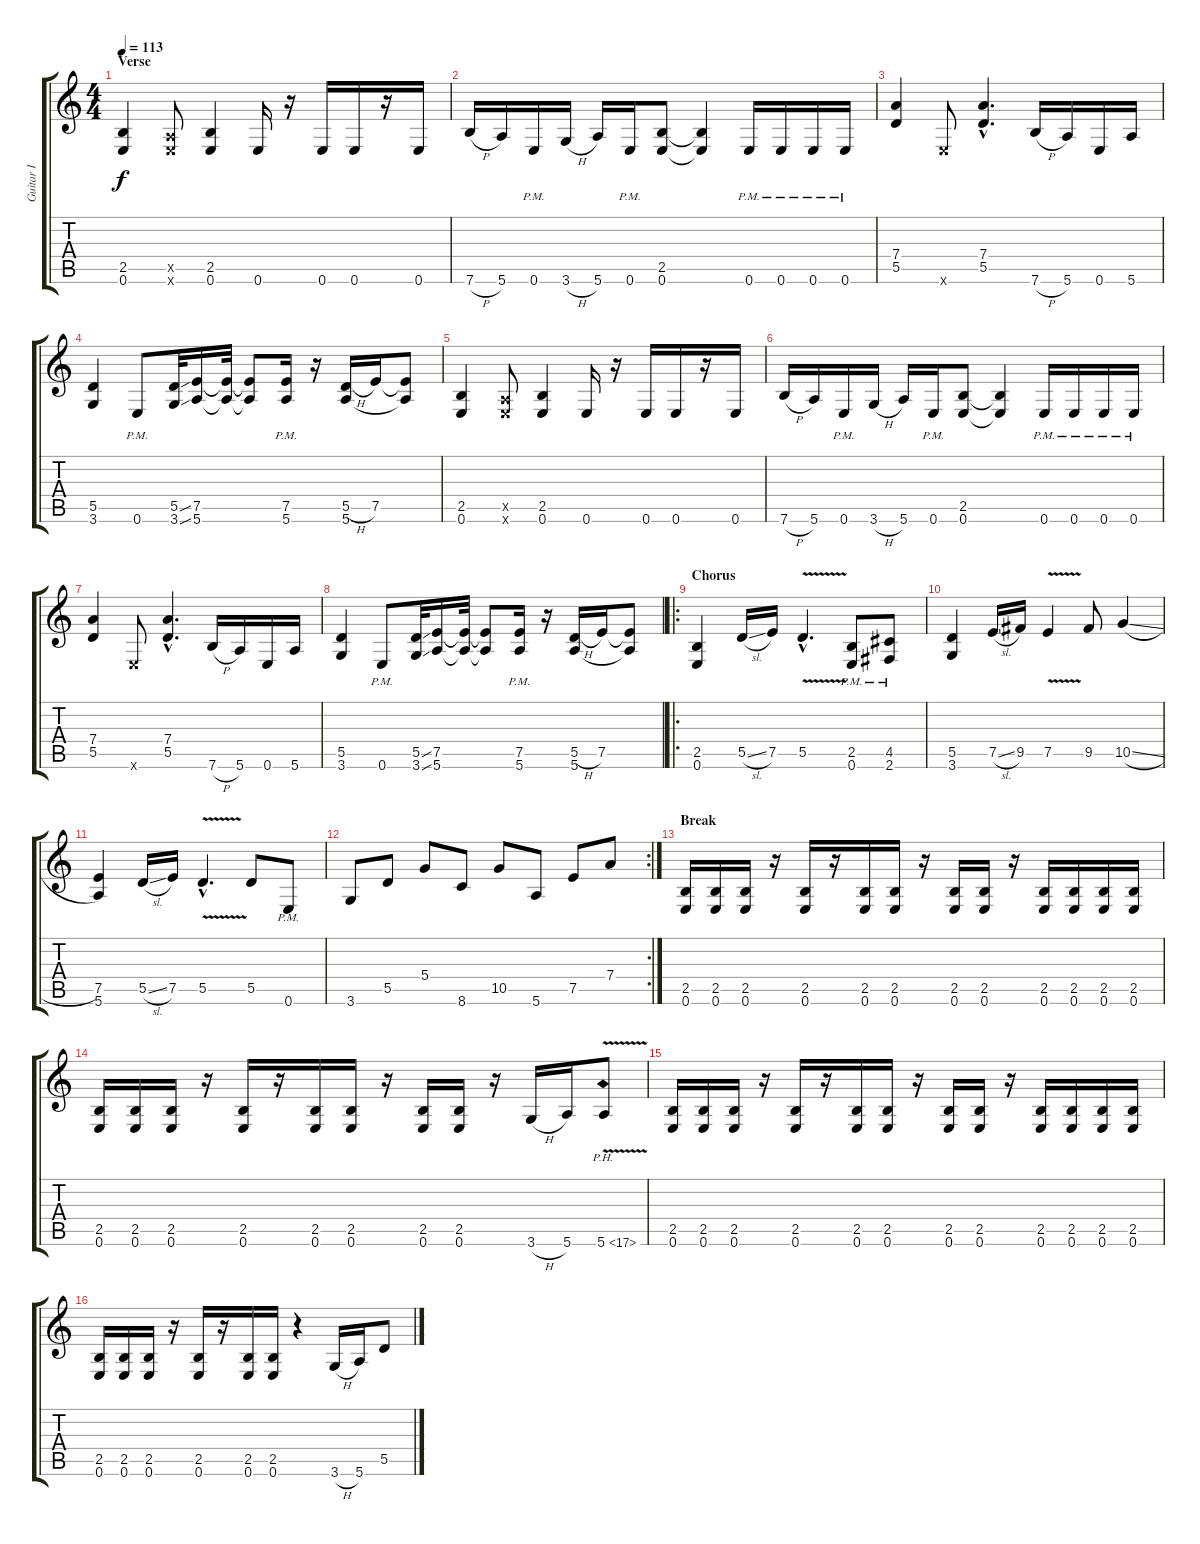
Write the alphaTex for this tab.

\track ("Guitar I" "Guitar I") {instrument overdrivenguitar}
\staff {score tabs}
\tuning (E4 B3 G3 D3 A2 E2) {hide}
\ts (4 4)
\section ("" "Verse")
\tempo 113
\clef g2
\ks c
(2.5 0.6).4{dy f} (0.5{x} 0.6{x}).8 (2.5 0.6).4 0.6.16 r.16 0.6.16 0.6.16 r.16 0.6.16 |
7.6{h}.16 5.6.16 0.6{pm}.16 3.6{h}.16 5.6.16 0.6{pm}.16 (2.5 0.6).8 (2.5{t} 0.6{t}).4 0.6{pm}.16 0.6{pm}.16 0.6{pm}.16 0.6{pm}.16 |
(7.4 5.5).4 0.6{x}.8 (7.4{hac} 5.5{hac}).4{d} 7.6{h}.16 5.6.16 0.6.16 5.6.16 |
(5.5 3.6).4 0.6{pm}.8 (5.5{ss} 3.6{ss}).32 (7.5 5.6).16 (7.5{t} 5.6{t}).32 (7.5{t} 5.6{t}).8 (7.5{pm} 5.6{pm}).16 r.16 (5.5{h} 5.6).16 7.5.16 (7.5{t} 5.6{t}).8 |
(2.5 0.6).4 (0.5{x} 0.6{x}).8 (2.5 0.6).4 0.6.16 r.16 0.6.16 0.6.16 r.16 0.6.16 |
7.6{h}.16 5.6.16 0.6{pm}.16 3.6{h}.16 5.6.16 0.6{pm}.16 (2.5 0.6).8 (2.5{t} 0.6{t}).4 0.6{pm}.16 0.6{pm}.16 0.6{pm}.16 0.6{pm}.16 |
(7.4 5.5).4 0.6{x}.8 (7.4{hac} 5.5{hac}).4{d} 7.6{h}.16 5.6.16 0.6.16 5.6.16 |
(5.5 3.6).4 0.6{pm}.8 (5.5{ss} 3.6{ss}).32 (7.5 5.6).16 (7.5{t} 5.6{t}).32 (7.5{t} 5.6{t}).8 (7.5{pm} 5.6{pm}).16 r.16 (5.5{h} 5.6).16 7.5.16 (7.5{t} 5.6{t}).8 |
\ro
\section ("" "Chorus")
(2.5 0.6).4 5.5{sl}.16 7.5.16 5.5{v hac}.4{d} (2.5{pm} 0.6{pm}).8 (4.5{pm} 2.6{pm}).8 |
(5.5 3.6).4 7.5{sl}.16 9.5.16 7.5{v}.4 9.5.8 10.5{sl}.4 |
(7.5 5.6).4 5.5{sl}.16 7.5.16 5.5{v hac}.4{d} 5.5.8 0.6{pm}.8 |
\rc 2
3.6.8 5.5.8 5.4.8 8.6.8 10.5.8 5.6.8 7.5.8 7.4.8 |
\section ("" "Break")
(2.5 0.6).16 (2.5 0.6).16 (2.5 0.6).16 r.16 (2.5 0.6).16 r.16 (2.5 0.6).16 (2.5 0.6).16 r.16 (2.5 0.6).16 (2.5 0.6).16 r.16 (2.5 0.6).16 (2.5 0.6).16 (2.5 0.6).16 (2.5 0.6).16 |
(2.5 0.6).16 (2.5 0.6).16 (2.5 0.6).16 r.16 (2.5 0.6).16 r.16 (2.5 0.6).16 (2.5 0.6).16 r.16 (2.5 0.6).16 (2.5 0.6).16 r.16 3.6{h}.16 5.6.16 5.6{ph 12 v}.8 |
(2.5 0.6).16 (2.5 0.6).16 (2.5 0.6).16 r.16 (2.5 0.6).16 r.16 (2.5 0.6).16 (2.5 0.6).16 r.16 (2.5 0.6).16 (2.5 0.6).16 r.16 (2.5 0.6).16 (2.5 0.6).16 (2.5 0.6).16 (2.5 0.6).16 |
(2.5 0.6).16 (2.5 0.6).16 (2.5 0.6).16 r.16 (2.5 0.6).16 r.16 (2.5 0.6).16 (2.5 0.6).16 r.4 3.6{h}.16 5.6.16 5.5.8
